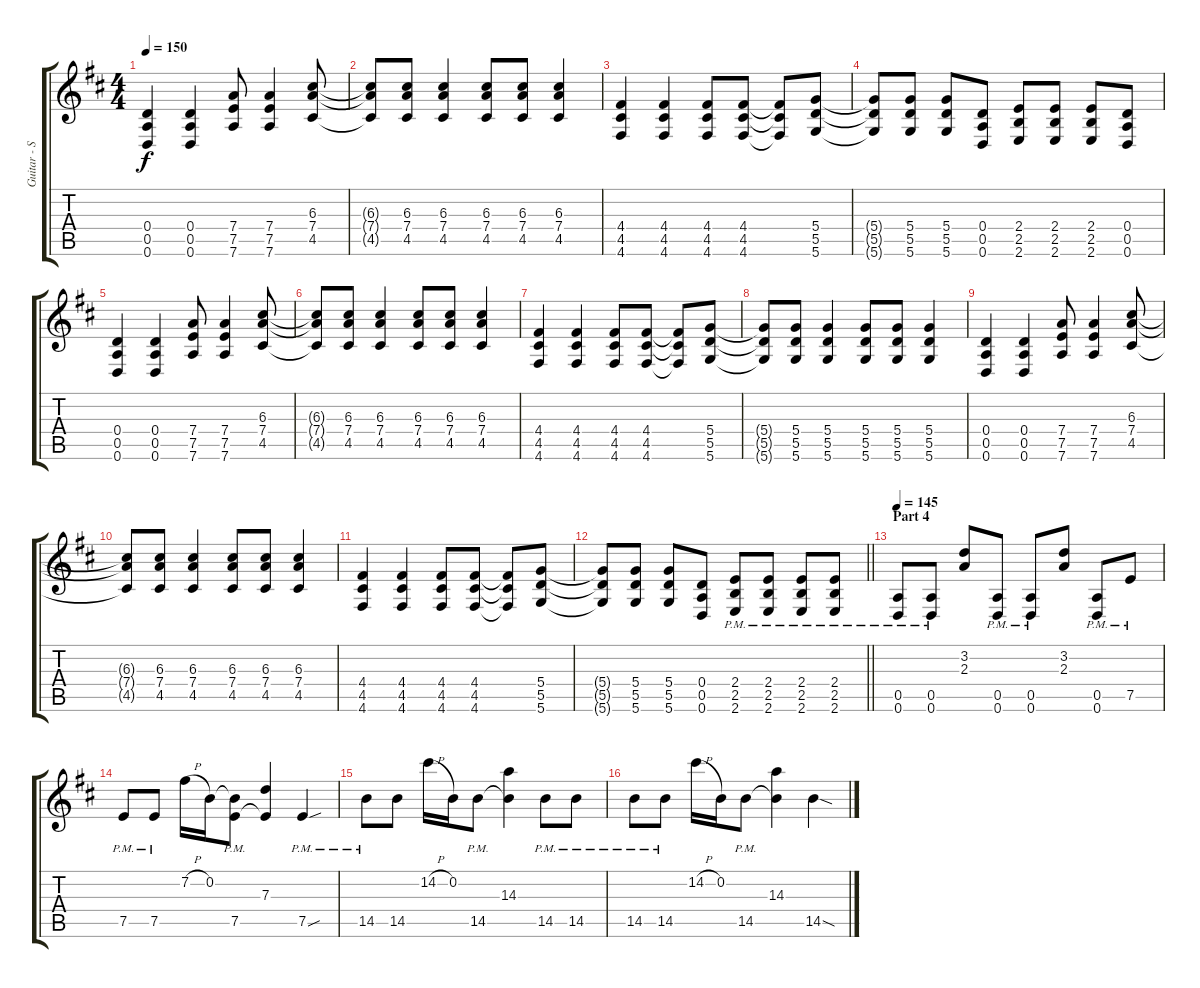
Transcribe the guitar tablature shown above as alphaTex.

\track ("Guitar - Simon Neil" "Guitar - S") {instrument overdrivenguitar}
\staff {score tabs}
\tuning (E4 B3 G3 D3 A2 D2) {hide}
\ts (4 4)
\tempo 150
\clef g2
\ks d
(0.4 0.5 0.6).4{dy f} (0.4 0.5 0.6).4 (7.4 7.5 7.6).8 (7.4 7.5 7.6).4 (6.3 7.4 4.5).8 |
(6.3{t} 7.4{t} 4.5{t}).8 (6.3 7.4 4.5).8 (6.3 7.4 4.5).4 (6.3 7.4 4.5).8 (6.3 7.4 4.5).8 (6.3 7.4 4.5).4 |
(4.4 4.5 4.6).4 (4.4 4.5 4.6).4 (4.4 4.5 4.6).8 (4.4 4.5 4.6).8 (4.4{t} 4.5{t} 4.6{t}).8 (5.4 5.5 5.6).8 |
(5.4{t} 5.5{t} 5.6{t}).8 (5.4 5.5 5.6).8 (5.4 5.5 5.6).8 (0.4 0.5 0.6).8 (2.4 2.5 2.6).8 (2.4 2.5 2.6).8 (2.4 2.5 2.6).8 (0.4 0.5 0.6).8 |
(0.4 0.5 0.6).4 (0.4 0.5 0.6).4 (7.4 7.5 7.6).8 (7.4 7.5 7.6).4 (6.3 7.4 4.5).8 |
(6.3{t} 7.4{t} 4.5{t}).8 (6.3 7.4 4.5).8 (6.3 7.4 4.5).4 (6.3 7.4 4.5).8 (6.3 7.4 4.5).8 (6.3 7.4 4.5).4 |
(4.4 4.5 4.6).4 (4.4 4.5 4.6).4 (4.4 4.5 4.6).8 (4.4 4.5 4.6).8 (4.4{t} 4.5{t} 4.6{t}).8 (5.4 5.5 5.6).8 |
(5.4{t} 5.5{t} 5.6{t}).8 (5.4 5.5 5.6).8 (5.4 5.5 5.6).4 (5.4 5.5 5.6).8 (5.4 5.5 5.6).8 (5.4 5.5 5.6).4 |
(0.4 0.5 0.6).4 (0.4 0.5 0.6).4 (7.4 7.5 7.6).8 (7.4 7.5 7.6).4 (6.3 7.4 4.5).8 |
(6.3{t} 7.4{t} 4.5{t}).8 (6.3 7.4 4.5).8 (6.3 7.4 4.5).4 (6.3 7.4 4.5).8 (6.3 7.4 4.5).8 (6.3 7.4 4.5).4 |
(4.4 4.5 4.6).4 (4.4 4.5 4.6).4 (4.4 4.5 4.6).8 (4.4 4.5 4.6).8 (4.4{t} 4.5{t} 4.6{t}).8 (5.4 5.5 5.6).8 |
\barLineRight lightlight
(5.4{t} 5.5{t} 5.6{t}).8 (5.4 5.5 5.6).8 (5.4 5.5 5.6).8 (0.4 0.5 0.6).8 (2.4{pm} 2.5{pm} 2.6{pm}).8 (2.4{pm} 2.5{pm} 2.6{pm}).8 (2.4{pm} 2.5{pm} 2.6{pm}).8 (2.4{pm} 2.5{pm} 2.6{pm}).8 |
\section ("" "Part 4")
\tempo 145
(0.5{pm} 0.6{pm}).8{volume 12} (0.5{pm} 0.6{pm}).8 (3.2 2.3).8 (0.5{pm} 0.6{pm}).8 (0.5{pm} 0.6{pm}).8 (3.2 2.3).8 (0.5{pm} 0.6{pm}).8 7.5{pm}.8 |
7.5{pm}.8 7.5{pm}.8 7.2{h}.16 0.2.16 (0.2{t} 7.5{pm}).8 (7.3 7.5{t}).4 7.5{sou pm}.4 |
14.5{pm}.8 14.5.8 14.2{h}.16 0.2.16 14.5{pm}.8 (14.3 14.5{t}).4 14.5{pm}.8 14.5{pm}.8 |
14.5{pm}.8 14.5{pm}.8 14.2{h}.16 0.2.16 14.5{pm}.8 (14.3 14.5{t}).4 14.5{sod}.4
